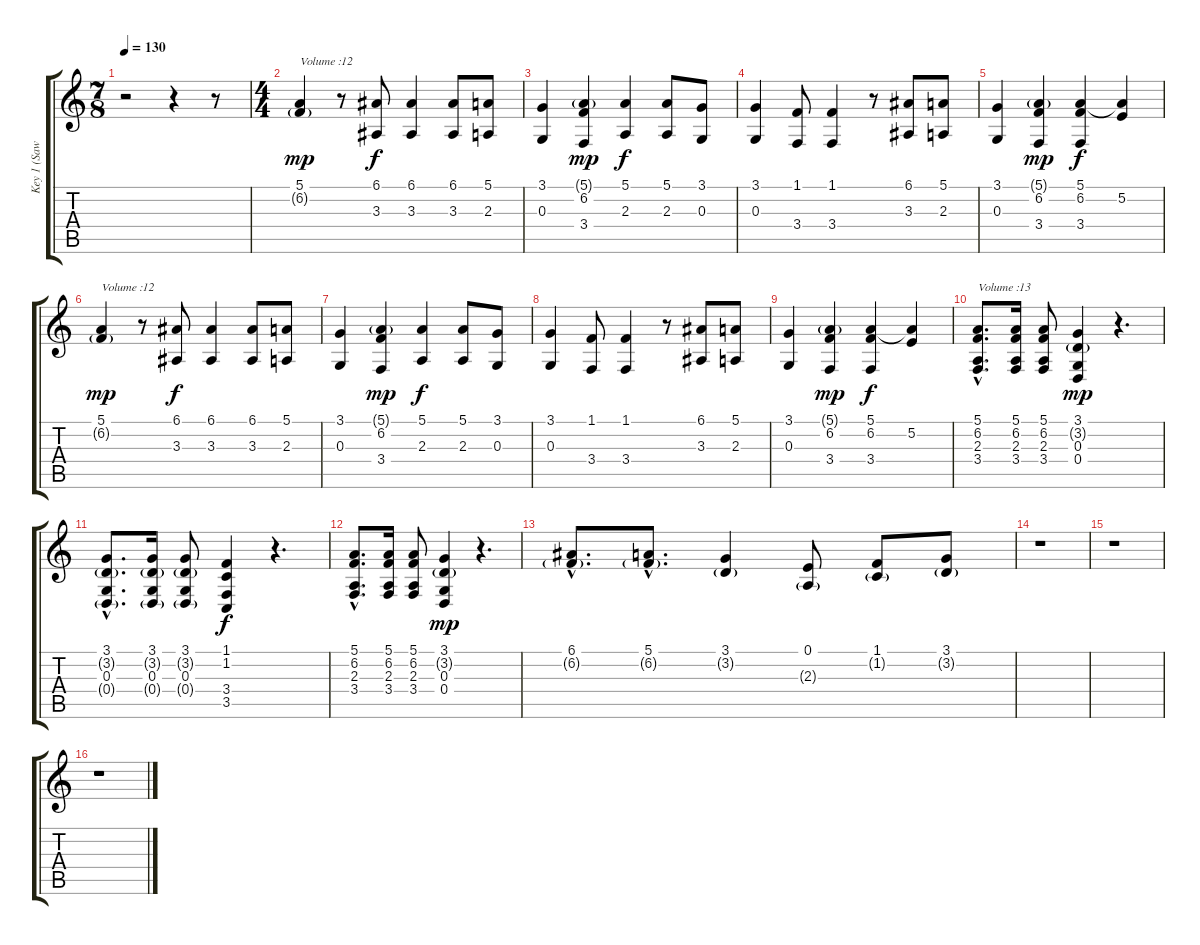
\track ("Key 1 (Sawtooth)" "Key 1 (Saw") {instrument lead2sawtooth}
\staff {score tabs}
\tuning (E4 B3 G3 D3 A2 E2) {hide}
\ts (7 8)
\tempo 130
\clef g2
\ks c
r.2{dy f} r.4 r.8 |
\ts (4 4)
(5.1 6.2{g}).4{txt "Volume :12" dy mp volume 12} r.8 (6.1 3.3).8{dy f} (6.1 3.3).4 (6.1 3.3).8 (5.1 2.3).8 |
(3.1 0.3).4 (5.1{g} 6.2 3.4).4{dy mp} (5.1 2.3).4{dy f} (5.1 2.3).8 (3.1 0.3).8 |
(3.1 0.3).4 (1.1 3.4).8 (1.1 3.4).4 r.8 (6.1 3.3).8 (5.1 2.3).8 |
(3.1 0.3).4 (5.1{g} 6.2 3.4).4{dy mp} (5.1 6.2 3.4).4{dy f} (5.1{t} 5.2).4 |
(5.1 6.2{g}).4{txt "Volume :12" dy mp volume 12} r.8 (6.1 3.3).8{dy f} (6.1 3.3).4 (6.1 3.3).8 (5.1 2.3).8 |
(3.1 0.3).4 (5.1{g} 6.2 3.4).4{dy mp} (5.1 2.3).4{dy f} (5.1 2.3).8 (3.1 0.3).8 |
(3.1 0.3).4 (1.1 3.4).8 (1.1 3.4).4 r.8 (6.1 3.3).8 (5.1 2.3).8 |
(3.1 0.3).4 (5.1{g} 6.2 3.4).4{dy mp} (5.1 6.2 3.4).4{dy f} (5.1{t} 5.2).4 |
(5.1{hac} 6.2{hac} 2.3{hac} 3.4{hac}).8{d txt "Volume :13" volume 13} (5.1 6.2 2.3 3.4).16 (5.1 6.2 2.3 3.4).8 (3.1 3.2{g} 0.3 0.4).4{dy mp} r.4{d} |
(3.1{hac} 3.2{g hac} 0.3{hac} 0.4{g hac}).8{d} (3.1 3.2{g} 0.3 0.4{g}).16 (3.1 3.2{g} 0.3 0.4{g}).8 (1.1 1.2 3.4 3.5).4{dy f} r.4{d} |
(5.1{hac} 6.2{hac} 2.3{hac} 3.4{hac}).8{d volume 13} (5.1 6.2 2.3 3.4).16 (5.1 6.2 2.3 3.4).8 (3.1 3.2{g} 0.3 0.4).4{dy mp} r.4{d} |
(6.1{hac} 6.2{g hac}).8{d} (5.1{hac} 6.2{g hac}).8{d} (3.1 3.2{g}).4 (0.1 2.3{g}).8 (1.1 1.2{g}).8 (3.1 3.2{g}).8 |
r.1 |
r.1 |
r.1
